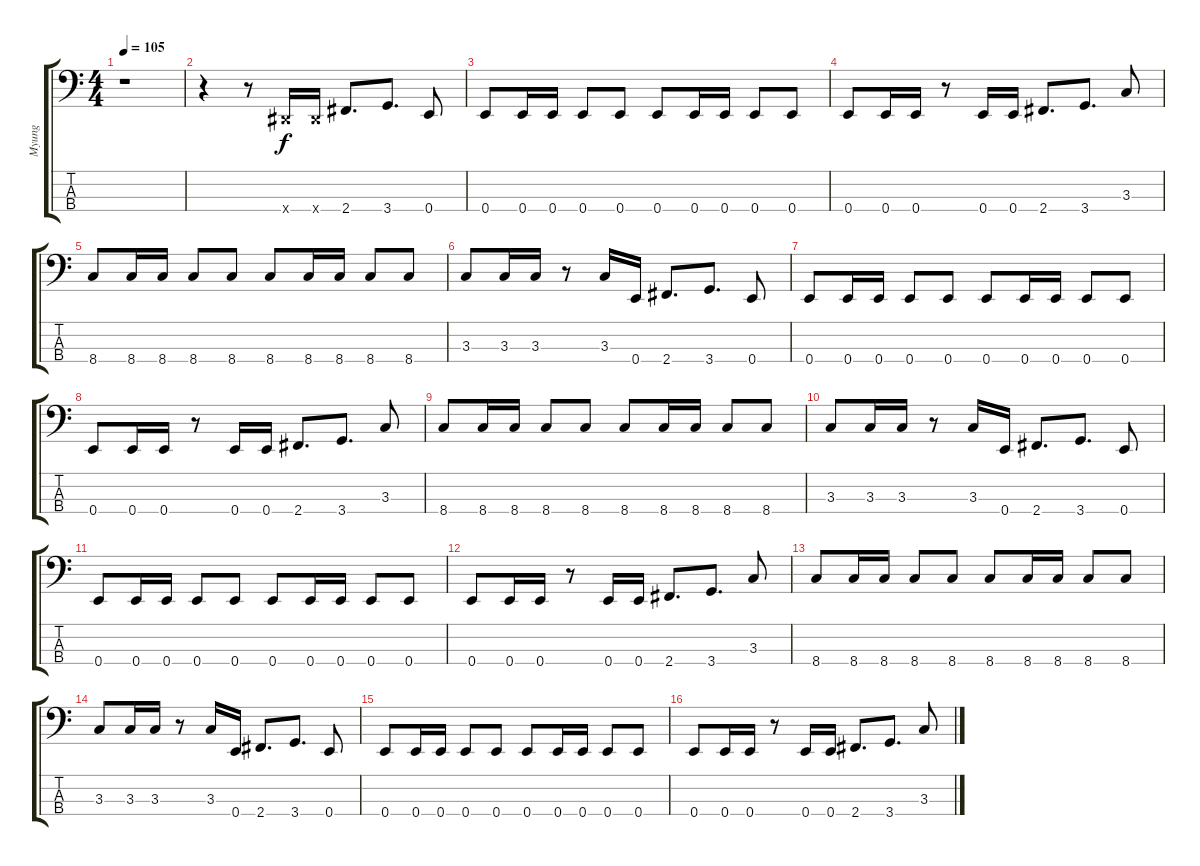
\track ("Myung" "Myung") {instrument electricbassfinger}
\staff {score tabs}
\tuning (G2 D2 A1 E1) {hide}
\ts (4 4)
\tempo 105
\clef f4
\ks c
r.1{dy f} |
r.4 r.8 -1.4{x}.16 -1.4{x}.16 2.4.8{d} 3.4.8{d} 0.4.8 |
0.4.8 0.4.16 0.4.16 0.4.8 0.4.8 0.4.8 0.4.16 0.4.16 0.4.8 0.4.8 |
0.4.8 0.4.16 0.4.16 r.8 0.4.16 0.4.16 2.4.8{d} 3.4.8{d} 3.3.8 |
8.4.8 8.4.16 8.4.16 8.4.8 8.4.8 8.4.8 8.4.16 8.4.16 8.4.8 8.4.8 |
3.3.8 3.3.16 3.3.16 r.8 3.3.16 0.4.16 2.4.8{d} 3.4.8{d} 0.4.8 |
0.4.8 0.4.16 0.4.16 0.4.8 0.4.8 0.4.8 0.4.16 0.4.16 0.4.8 0.4.8 |
0.4.8 0.4.16 0.4.16 r.8 0.4.16 0.4.16 2.4.8{d} 3.4.8{d} 3.3.8 |
8.4.8 8.4.16 8.4.16 8.4.8 8.4.8 8.4.8 8.4.16 8.4.16 8.4.8 8.4.8 |
3.3.8 3.3.16 3.3.16 r.8 3.3.16 0.4.16 2.4.8{d} 3.4.8{d} 0.4.8 |
0.4.8 0.4.16 0.4.16 0.4.8 0.4.8 0.4.8 0.4.16 0.4.16 0.4.8 0.4.8 |
0.4.8 0.4.16 0.4.16 r.8 0.4.16 0.4.16 2.4.8{d} 3.4.8{d} 3.3.8 |
8.4.8 8.4.16 8.4.16 8.4.8 8.4.8 8.4.8 8.4.16 8.4.16 8.4.8 8.4.8 |
3.3.8 3.3.16 3.3.16 r.8 3.3.16 0.4.16 2.4.8{d} 3.4.8{d} 0.4.8 |
0.4.8 0.4.16 0.4.16 0.4.8 0.4.8 0.4.8 0.4.16 0.4.16 0.4.8 0.4.8 |
0.4.8 0.4.16 0.4.16 r.8 0.4.16 0.4.16 2.4.8{d} 3.4.8{d} 3.3.8
